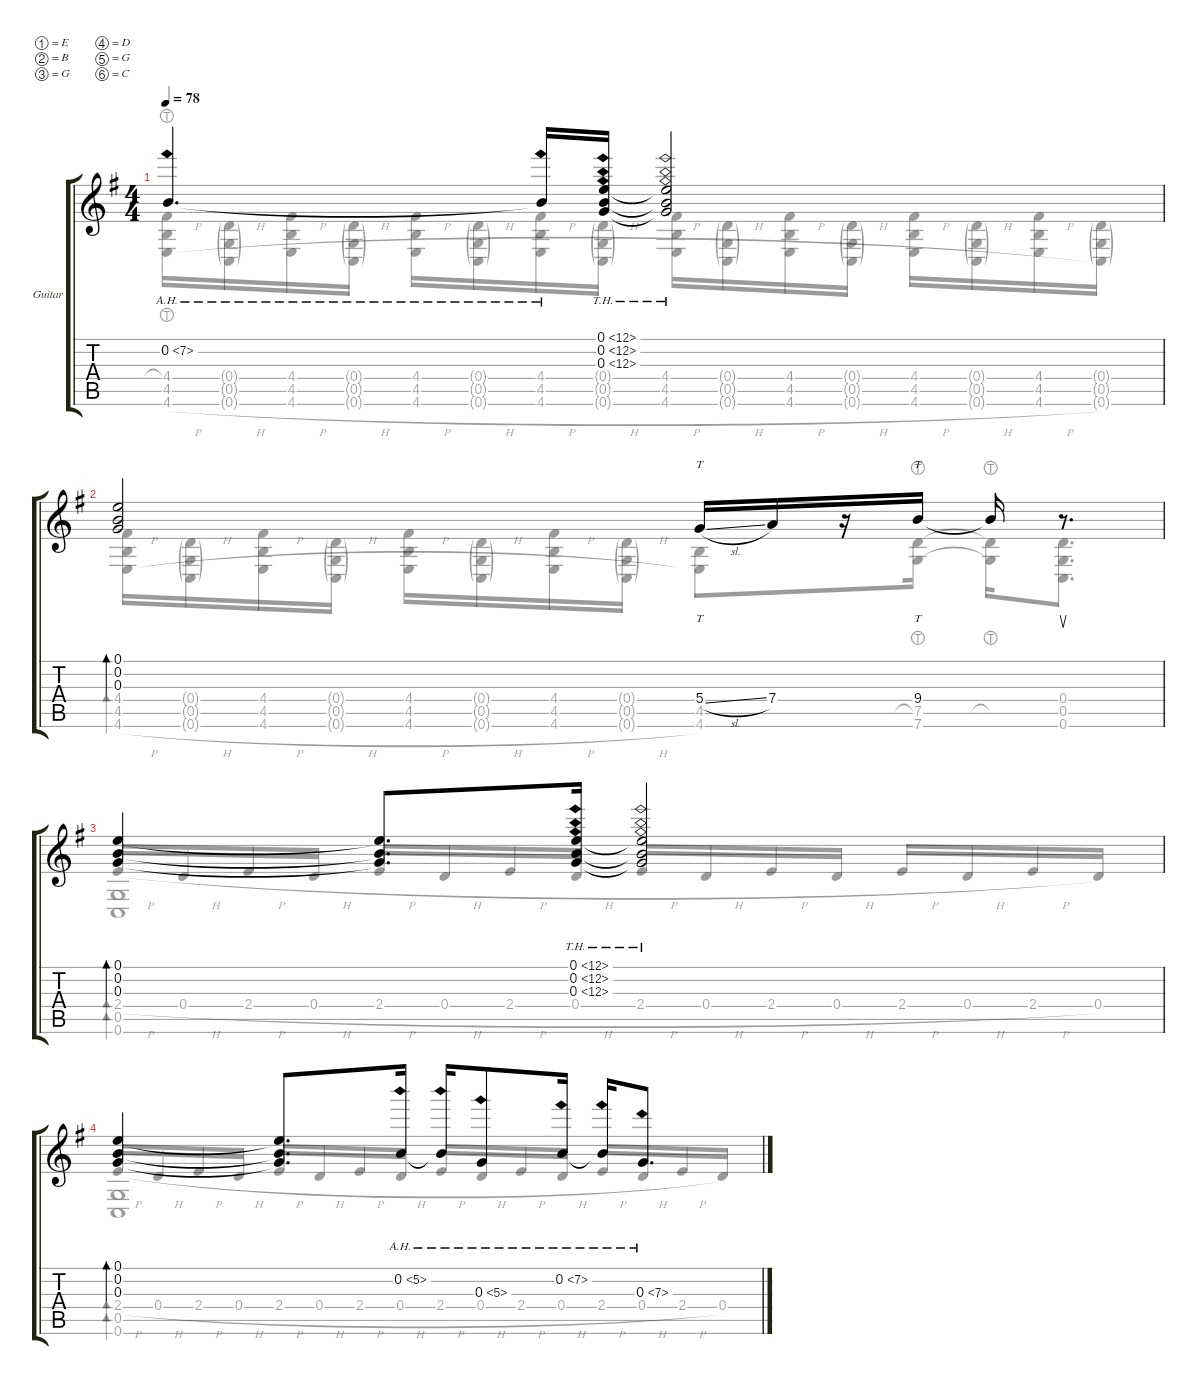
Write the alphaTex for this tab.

\defaultSystemsLayout 4
\hideDynamics
\bracketExtendMode groupsimilarinstruments
\firstSystemTrackNameMode fullname
\otherSystemsTrackNameMode fullname
\firstSystemTrackNameOrientation horizontal
\otherSystemsTrackNameOrientation horizontal
\track ("Guitar" "Gtr.") {instrument acousticguitarsteel}
\staff {score tabs}
\tuning (E4 B3 G3 D3 G2 C2)
\voice
\ts (4 4)
\tempo 78
\clef g2
\ks g
0.2{ah 7}.4{d dy f} 0.2{ah 7 t}.16 (0.1{th 12} 0.2{th 12} 0.3{th 12}).16 (0.1{th 12 t} 0.2{th 12 t} 0.3{th 12 t}).2 |
(0.3 0.2 0.1).2{bd 45 dy mf} 5.4{sl}.16{tt} 7.4.16 r.16 9.4.16{tt} 9.4{t}.16 r.8{d su} |
(0.3 0.2 0.1).4{bd 45} (0.1{t} 0.2{t} 0.3{t}).8{d} (0.1{th 12} 0.2{th 12} 0.3{th 12}).16{dy f} (0.1{th 12 t} 0.2{th 12 t} 0.3{th 12 t}).2{dy mf} |
(0.3 0.2 0.1).4{bd 45} (0.1{t} 0.2{t} 0.3{t}).8{d} 0.2{ah 5}.16{dy f} 0.2{ah 5 t}.16 0.3{ah 5}.8 0.2{ah 7}.16 0.2{ah 7 t}.16 0.3{ah 7}.8{d}
\voice
\clef g2
\ottava regular
\simile none
\ks g
(4.4{lht} 4.5 4.6{h}).16{dy mf} (0.6{h g} 0.5{g} 0.4{g}).16 (4.4 4.5 4.6{h}).16 (0.6{h g} 0.5{g} 0.4{g}).16 (4.4 4.5 4.6{h}).16 (0.6{h g} 0.5{g} 0.4{g}).16 (4.4 4.5 4.6{h}).16 (0.6{h g} 0.5{g} 0.4{g}).16 (4.4 4.5 4.6{h}).16 (0.6{h g} 0.5{g} 0.4{g}).16 (4.4 4.5 4.6{h}).16 (0.6{h g} 0.5{g} 0.4{g}).16 (4.4 4.5 4.6{h}).16 (0.6{h g} 0.5{g} 0.4{g}).16 (4.4 4.5 4.6{h}).16 (0.6{g} 0.5{g} 0.4{g}).16 |
(4.4 4.5 4.6{h}).16{bd 45} (0.6{h g} 0.5{g} 0.4{g}).16 (4.4 4.5 4.6{h}).16 (0.6{h g} 0.5{g} 0.4{g}).16 (4.4 4.5 4.6{h}).16 (0.6{h g} 0.5{g} 0.4{g}).16 (4.4 4.5 4.6{h}).16 (0.6{h g} 0.5{g} 0.4{g}).16 (4.6 4.5).8 r.16 (7.6 7.5{lht}).16 (7.5{lht t} 7.6{t}).16 (0.6 0.5 0.4).8{d su} |
2.4{h}.16{bd 45 beam invert} 0.4{h}.16 2.4{h}.16 0.4{h}.16 2.4{h}.16{beam invert} 0.4{h}.16 2.4{h}.16 0.4{h}.16 2.4{h}.16{beam invert} 0.4{h}.16 2.4{h}.16 0.4{h}.16 2.4{h}.16{beam invert} 0.4{h}.16 2.4{h}.16 0.4.16 |
2.4{h}.16{bd 45 beam invert} 0.4{h}.16 2.4{h}.16 0.4{h}.16 2.4{h}.16{beam invert} 0.4{h}.16 2.4{h}.16 0.4{h}.16 2.4{h}.16{beam invert} 0.4{h}.16 2.4{h}.16 0.4{h}.16 2.4{h}.16{beam invert} 0.4{h}.16 2.4{h}.16 0.4.16
\voice
\clef g2
\ottava regular
\simile none
\ks g
|
|
(0.6 0.5).1{bd 45} |
(0.6 0.5).1{bd 45}
